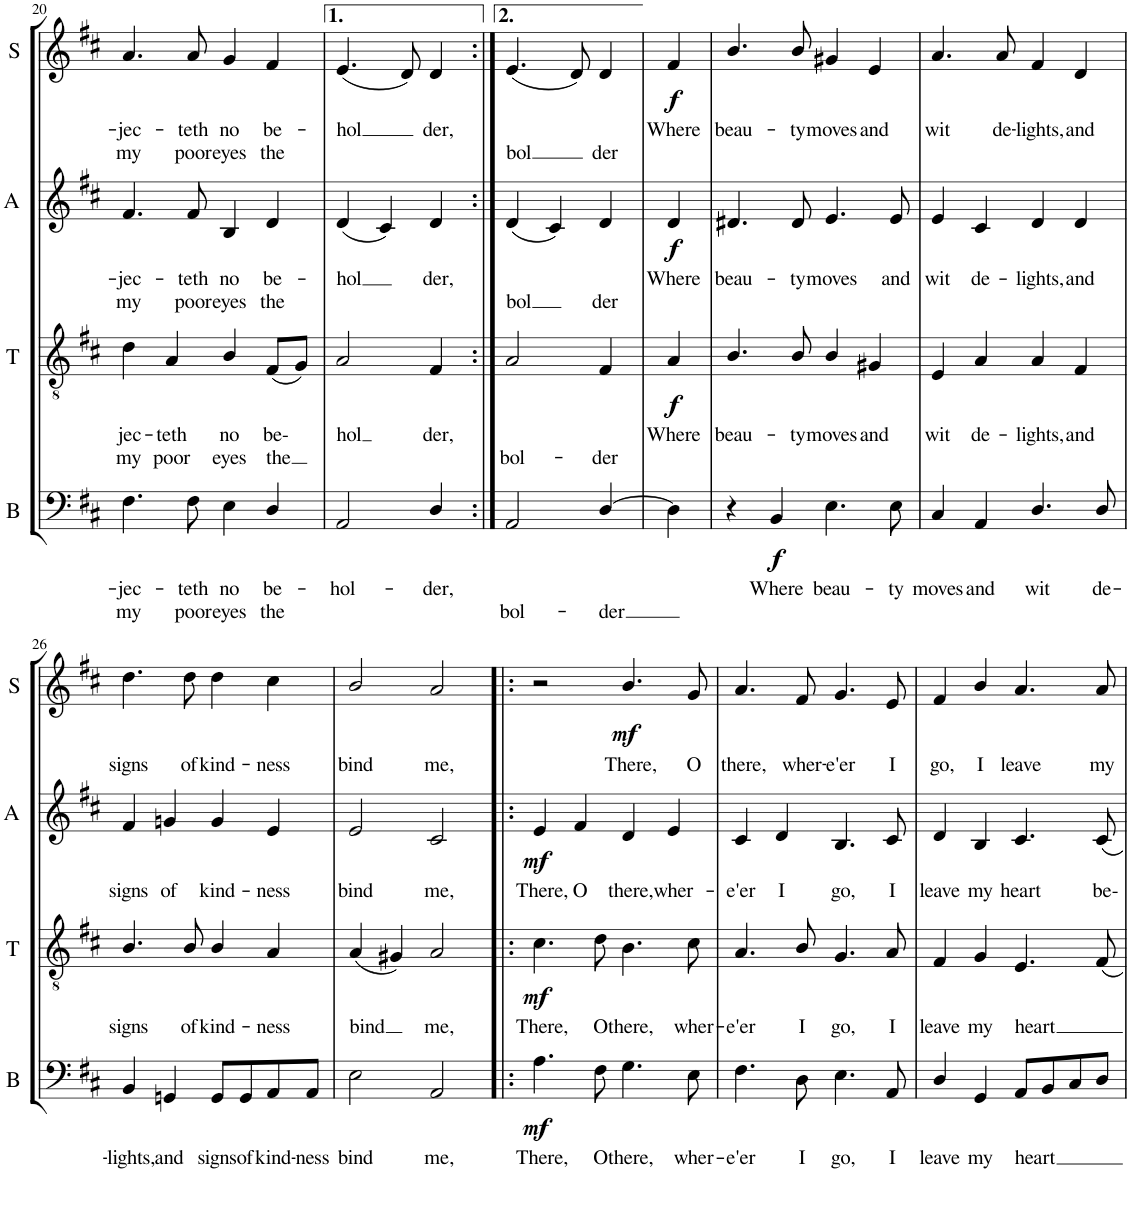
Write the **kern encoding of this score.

**kern	**text	**text	**dynam	**kern	**text	**text	**dynam	**kern	**text	**text	**dynam	**kern	**text	**text	**dynam
*part4	*part4	*part4	*part4	*part3	*part3	*part3	*part3	*part2	*part2	*part2	*part2	*part1	*part1	*part1	*part1
*staff4	*staff4	*staff4	*staff4	*staff3	*staff3	*staff3	*staff3	*staff2	*staff2	*staff2	*staff2	*staff1	*staff1	*staff1	*staff1
*I"Bass	*	*	*	*I"Tenor	*	*	*	*I"Alto	*	*	*	*I"Soprano	*	*	*
*I'B	*	*	*	*I'T	*	*	*	*I'A	*	*	*	*I'S	*	*	*
!!LO:PB:g=z
*clefF4	*	*	*	*clefGv2	*	*	*	*clefG2	*	*	*	*clefG2	*	*	*
*k[f#c#]	*	*	*	*k[f#c#]	*	*	*	*k[f#c#]	*	*	*	*k[f#c#]	*	*	*
*D:	*	*	*	*D:	*	*	*	*D:	*	*	*	*D:	*	*	*
*M4/4	*	*	*	*M4/4	*	*	*	*M4/4	*	*	*	*M4/4	*	*	*
=20	=20	=20	=20	=20	=20	=20	=20	=20	=20	=20	=20	=20	=20	=20	=20
!	!LO:LY:b	!LO:LY:b	!	!	!LO:LY:b	!LO:LY:b	!	!	!LO:LY:b	!LO:LY:b	!	!	!LO:LY:b	!LO:LY:b	!
4.F#\	-jec-	my	.	4d\	jec-	my	.	4.f#/	-jec-	my	.	4.a/	-jec-	my	.
!	!	!	!	!	!LO:LY:b	!LO:LY:b	!	!	!	!	!	!	!	!	!
.	.	.	.	4A/	-teth	poor	.	.	.	.	.	.	.	.	.
!	!LO:LY:b	!LO:LY:b	!	!	!	!	!	!	!LO:LY:b	!LO:LY:b	!	!	!LO:LY:b	!LO:LY:b	!
8F#\	-teth	poor	.	.	.	.	.	8f#/	-teth	poor	.	8a/	-teth	poor	.
!	!LO:LY:b	!LO:LY:b	!	!	!LO:LY:b	!LO:LY:b	!	!	!LO:LY:b	!LO:LY:b	!	!	!LO:LY:b	!LO:LY:b	!
4E\	no	eyes	.	4B/	no	eyes	.	4B/	no	eyes	.	4g/	no	eyes	.
!	!LO:LY:b	!LO:LY:b	!	!	!LO:LY:b	!LO:LY:b	!	!	!LO:LY:b	!LO:LY:b	!	!	!LO:LY:b	!LO:LY:b	!
4D/	be-	the	.	(8F#/L	be-	the	.	4d/	be-	the	.	4f#/	be-	the	.
.	.	.	.	8G/J)	.	.	.	.	.	.	.	.	.	.	.
=21	=21	=21	=21	=21	=21	=21	=21	=21	=21	=21	=21	=21	=21	=21	=21
!	!LO:LY:b	!	!	!	!LO:LY:b	!	!	!	!LO:LY:b	!	!	!	!LO:LY:b	!	!
2AA/	-hol-	.	.	2A/	-hol	.	.	(4d/	-hol	.	.	(4.e/	-hol	.	.
.	.	.	.	.	.	.	.	4c#/)	.	.	.	.	.	.	.
.	.	.	.	.	.	.	.	.	.	.	.	8d/)	.	.	.
!	!LO:LY:b	!	!	!	!LO:LY:b	!	!	!	!LO:LY:b	!	!	!	!LO:LY:b	!	!
4D/	-der,	.	.	4F#/	der,	.	.	4d/	der,	.	.	4d/	der,	.	.
=22:|!	=22:|!	=22:|!	=22:|!	=22:|!	=22:|!	=22:|!	=22:|!	=22:|!	=22:|!	=22:|!	=22:|!	=22:|!	=22:|!	=22:|!	=22:|!
!	!	!LO:LY:b	!	!	!	!LO:LY:b	!	!	!	!LO:LY:b	!	!	!	!LO:LY:b	!
2AA/	.	bol-	.	2A/	.	bol-	.	(4d/	.	-bol	.	(4.e/	.	-bol	.
.	.	.	.	.	.	.	.	4c#/)	.	.	.	.	.	.	.
.	.	.	.	.	.	.	.	.	.	.	.	8d/)	.	.	.
!	!	!LO:LY:b	!	!	!	!LO:LY:b	!	!	!	!LO:LY:b	!	!	!	!LO:LY:b	!
[4D/	.	-der	.	4F#/	.	-der	.	4d/	.	der	.	4d/	.	der	.
=23	=23	=23	=23	=23	=23	=23	=23	=23	=23	=23	=23	=23	=23	=23	=23
!	!	!	!	!	!LO:LY:b	!	!LO:DY:b	!	!LO:LY:b	!	!LO:DY:b	!	!LO:LY:b	!	!LO:DY:b
4D\]	.	.	.	4A/	Where	.	f	4d/	Where	.	f	4f#/	Where	.	f
=24	=24	=24	=24	=24	=24	=24	=24	=24	=24	=24	=24	=24	=24	=24	=24
!	!	!	!	!	!LO:LY:b	!	!	!	!LO:LY:b	!	!	!	!LO:LY:b	!	!
4r	.	.	.	4.B/	beau-	.	.	4.d#X/	beau-	.	.	4.b/	beau-	.	.
!	!LO:LY:b	!	!LO:DY:b	!	!	!	!	!	!	!	!	!	!	!	!
4BB/	Where	.	f	.	.	.	.	.	.	.	.	.	.	.	.
!	!	!	!	!	!LO:LY:b	!	!	!	!LO:LY:b	!	!	!	!LO:LY:b	!	!
.	.	.	.	8B/	-ty	.	.	8d#/	-ty	.	.	8b/	-ty	.	.
!	!LO:LY:b	!	!	!	!LO:LY:b	!	!	!	!LO:LY:b	!	!	!	!LO:LY:b	!	!
4.E\	beau-	.	.	4B/	moves	.	.	4.e/	moves	.	.	4g#X/	moves	.	.
!	!	!	!	!	!LO:LY:b	!	!	!	!	!	!	!	!LO:LY:b	!	!
.	.	.	.	4G#X/	and	.	.	.	.	.	.	4e/	and	.	.
!	!LO:LY:b	!	!	!	!	!	!	!	!LO:LY:b	!	!	!	!	!	!
8E\	-ty	.	.	.	.	.	.	8e/	and	.	.	.	.	.	.
=25	=25	=25	=25	=25	=25	=25	=25	=25	=25	=25	=25	=25	=25	=25	=25
!	!LO:LY:b	!	!	!	!LO:LY:b	!	!	!	!LO:LY:b	!	!	!	!LO:LY:b	!	!
4C#/	moves	.	.	4E/	wit	.	.	4e/	wit	.	.	4.a/	wit	.	.
!	!LO:LY:b	!	!	!	!LO:LY:b	!	!	!	!LO:LY:b	!	!	!	!	!	!
4AA/	and	.	.	4A/	de-	.	.	4c#/	de-	.	.	.	.	.	.
!	!	!	!	!	!	!	!	!	!	!	!	!	!LO:LY:b	!	!
.	.	.	.	.	.	.	.	.	.	.	.	8a/	de-	.	.
!	!LO:LY:b	!	!	!	!LO:LY:b	!	!	!	!LO:LY:b	!	!	!	!LO:LY:b	!	!
4.D/	wit	.	.	4A/	-lights,	.	.	4d/	-lights,	.	.	4f#/	-lights,	.	.
!	!	!	!	!	!LO:LY:b	!	!	!	!LO:LY:b	!	!	!	!LO:LY:b	!	!
.	.	.	.	4F#/	and	.	.	4d/	and	.	.	4d/	and	.	.
!	!LO:LY:b	!	!	!	!	!	!	!	!	!	!	!	!	!	!
8D/	de-	.	.	.	.	.	.	.	.	.	.	.	.	.	.
!!LO:LB:g=z
=26	=26	=26	=26	=26	=26	=26	=26	=26	=26	=26	=26	=26	=26	=26	=26
!	!LO:LY:b	!	!	!	!LO:LY:b	!	!	!	!LO:LY:b	!	!	!	!LO:LY:b	!	!
4BB/	-lights,	.	.	4.B/	signs	.	.	4f#/	signs	.	.	4.dd\	signs	.	.
!	!LO:LY:b	!	!	!	!	!	!	!	!LO:LY:b	!	!	!	!	!	!
4GGn/	and	.	.	.	.	.	.	4gn/	of	.	.	.	.	.	.
!	!	!	!	!	!LO:LY:b	!	!	!	!	!	!	!	!LO:LY:b	!	!
.	.	.	.	8B/	of	.	.	.	.	.	.	8dd\	of	.	.
!	!LO:LY:b	!	!	!	!LO:LY:b	!	!	!	!LO:LY:b	!	!	!	!LO:LY:b	!	!
8GG/L	signs	.	.	4B/	kind-	.	.	4g/	kind-	.	.	4dd\	kind-	.	.
!	!LO:LY:b	!	!	!	!	!	!	!	!	!	!	!	!	!	!
8GG/	of	.	.	.	.	.	.	.	.	.	.	.	.	.	.
!	!LO:LY:b	!	!	!	!LO:LY:b	!	!	!	!LO:LY:b	!	!	!	!LO:LY:b	!	!
8AA/	kind-	.	.	4A/	-ness	.	.	4e/	-ness	.	.	4cc#\	-ness	.	.
!	!LO:LY:b	!	!	!	!	!	!	!	!	!	!	!	!	!	!
8AA/J	-ness	.	.	.	.	.	.	.	.	.	.	.	.	.	.
=27	=27	=27	=27	=27	=27	=27	=27	=27	=27	=27	=27	=27	=27	=27	=27
!	!LO:LY:b	!	!	!	!LO:LY:b	!	!	!	!LO:LY:b	!	!	!	!LO:LY:b	!	!
2E\	bind	.	.	(4A/	bind	.	.	2e/	bind	.	.	2b/	bind	.	.
.	.	.	.	4G#X/)	.	.	.	.	.	.	.	.	.	.	.
!	!LO:LY:b	!	!	!	!LO:LY:b	!	!	!	!LO:LY:b	!	!	!	!LO:LY:b	!	!
2AA/	me,	.	.	2A/	me,	.	.	2c#/	me,	.	.	2a/	me,	.	.
=28!|:	=28!|:	=28!|:	=28!|:	=28!|:	=28!|:	=28!|:	=28!|:	=28!|:	=28!|:	=28!|:	=28!|:	=28!|:	=28!|:	=28!|:	=28!|:
!	!LO:LY:b	!	!LO:DY:b	!	!LO:LY:b	!	!LO:DY:b	!	!LO:LY:b	!	!LO:DY:b	!	!	!	!
4.A\	There,	.	mf	4.c#\	There,	.	mf	4e/	There,	.	mf	2r	.	.	.
!	!	!	!	!	!	!	!	!	!LO:LY:b	!	!	!	!	!	!
.	.	.	.	.	.	.	.	4f#/	O	.	.	.	.	.	.
!	!LO:LY:b	!	!	!	!LO:LY:b	!	!	!	!	!	!	!	!	!	!
8F#\	O	.	.	8d\	O	.	.	.	.	.	.	.	.	.	.
!	!LO:LY:b	!	!	!	!LO:LY:b	!	!	!	!LO:LY:b	!	!	!	!LO:LY:b	!	!LO:DY:b
4.G\	there,	.	.	4.B\	there,	.	.	4d/	there,	.	.	4.b/	There,	.	mf
!	!	!	!	!	!	!	!	!	!LO:LY:b	!	!	!	!	!	!
.	.	.	.	.	.	.	.	4e/	wher-	.	.	.	.	.	.
!	!LO:LY:b	!	!	!	!LO:LY:b	!	!	!	!	!	!	!	!LO:LY:b	!	!
8E\	wher-	.	.	8c#\	wher-	.	.	.	.	.	.	8g/	O	.	.
=29	=29	=29	=29	=29	=29	=29	=29	=29	=29	=29	=29	=29	=29	=29	=29
!	!LO:LY:b	!	!	!	!LO:LY:b	!	!	!	!LO:LY:b	!	!	!	!LO:LY:b	!	!
4.F#\	-e'er	.	.	4.A/	-e'er	.	.	4c#/	-e'er	.	.	4.a/	there,	.	.
!	!	!	!	!	!	!	!	!	!LO:LY:b	!	!	!	!	!	!
.	.	.	.	.	.	.	.	4d/	I	.	.	.	.	.	.
!	!LO:LY:b	!	!	!	!LO:LY:b	!	!	!	!	!	!	!	!LO:LY:b	!	!
8D\	I	.	.	8B/	I	.	.	.	.	.	.	8f#/	wher-	.	.
!	!LO:LY:b	!	!	!	!LO:LY:b	!	!	!	!LO:LY:b	!	!	!	!LO:LY:b	!	!
4.E\	go,	.	.	4.G/	go,	.	.	4.B/	go,	.	.	4.g/	-e'er	.	.
!	!LO:LY:b	!	!	!	!LO:LY:b	!	!	!	!LO:LY:b	!	!	!	!LO:LY:b	!	!
8AA/	I	.	.	8A/	I	.	.	8c#/	I	.	.	8e/	I	.	.
=30	=30	=30	=30	=30	=30	=30	=30	=30	=30	=30	=30	=30	=30	=30	=30
!	!LO:LY:b	!	!	!	!LO:LY:b	!	!	!	!LO:LY:b	!	!	!	!LO:LY:b	!	!
4D/	leave	.	.	4F#/	leave	.	.	4d/	leave	.	.	4f#/	go,	.	.
!	!LO:LY:b	!	!	!	!LO:LY:b	!	!	!	!LO:LY:b	!	!	!	!LO:LY:b	!	!
4GG/	my	.	.	4G/	my	.	.	4B/	my	.	.	4b/	I	.	.
!	!LO:LY:b	!	!	!	!LO:LY:b	!	!	!	!LO:LY:b	!	!	!	!LO:LY:b	!	!
8AA/L	heart	.	.	4.E/	heart	.	.	4.c#/	heart	.	.	4.a/	leave	.	.
8BB/	.	.	.	.	.	.	.	.	.	.	.	.	.	.	.
8C#/	.	.	.	.	.	.	.	.	.	.	.	.	.	.	.
!	!	!	!	!	!	!	!	!	!LO:LY:b	!	!	!	!LO:LY:b	!	!
8D/J	.	.	.	8F#/	.	.	.	8c#/	be-	.	.	8a/	my	.	.
=	=	=	=	=	=	=	=	=	=	=	=	=	=	=	=
*-	*-	*-	*-	*-	*-	*-	*-	*-	*-	*-	*-	*-	*-	*-	*-
